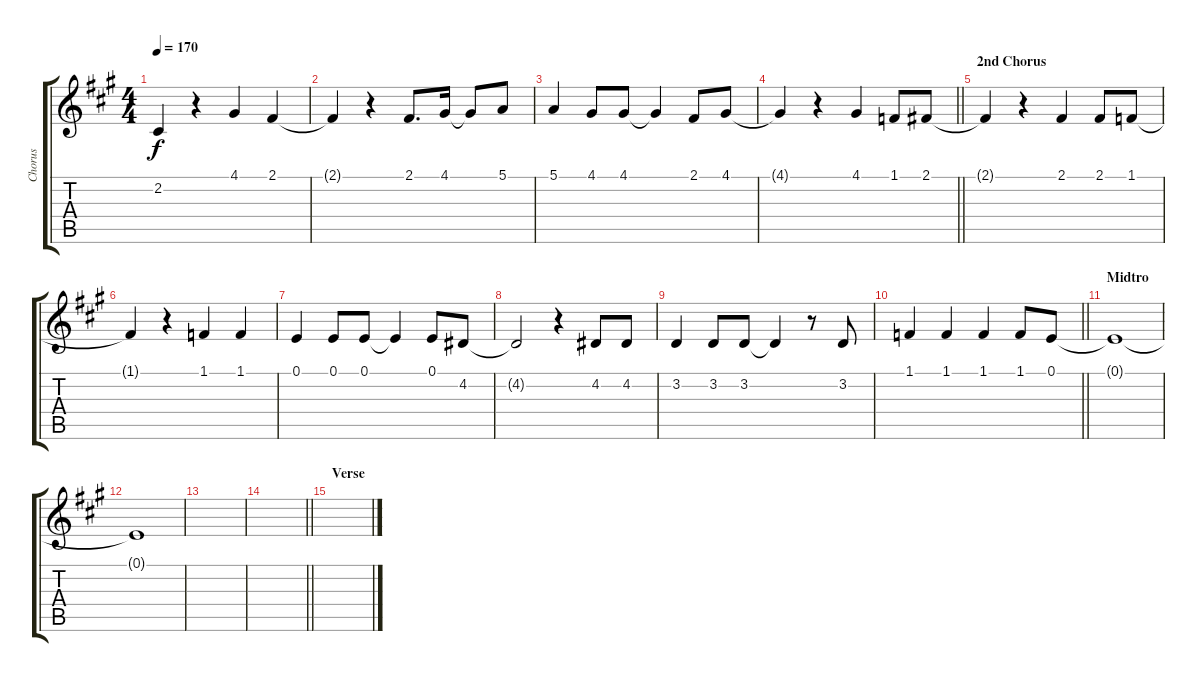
\track ("Chorus" "Chorus") {instrument flute}
\staff {score tabs}
\tuning (E4 B3 G3 D3 A2 E2) {hide}
\ts (4 4)
\tempo 170
\clef g2
\ks a
2.2{t}.4{dy f} r.4 4.1.4 2.1.4 |
2.1{t}.4 r.4 2.1.8{d} 4.1.16 4.1{t}.8 5.1.8 |
5.1.4 4.1.8 4.1.8 4.1{t}.4 2.1.8 4.1.8 |
\barLineRight lightlight
4.1{t}.4 r.4 4.1.4 1.1.8 2.1.8 |
\section ("" "2nd Chorus")
2.1{t}.4 r.4 2.1.4 2.1.8 1.1.8 |
1.1{t}.4 r.4 1.1.4 1.1.4 |
0.1.4 0.1.8 0.1.8 0.1{t}.4 0.1.8 4.2.8 |
4.2{t}.2 r.4 4.2.8 4.2.8 |
3.2.4 3.2.8 3.2.8 3.2{t}.4 r.8 3.2.8 |
\barLineRight lightlight
1.1.4 1.1.4 1.1.4 1.1.8 0.1.8 |
\section ("" "Midtro")
0.1{t}.1 |
0.1{t}.1 |
|
\barLineRight lightlight
|
\section ("" "Verse")
